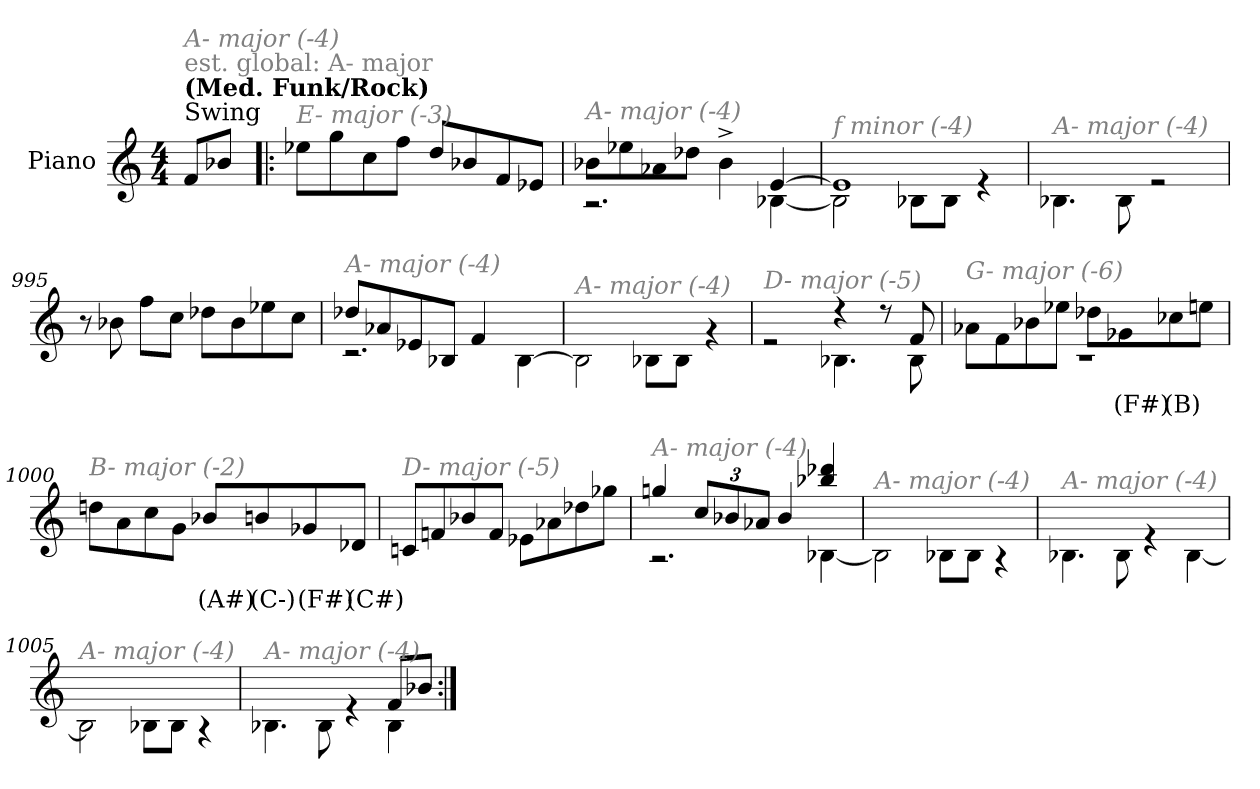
**kern	**text
*part1	*part1
*staff1	*staff1
*I"Piano	*
*I'Pno.	*
*clefG2	*
*k[]	*
*M4/4	*
=1	=1
!LO:TX:a:t=Swing	!
!LO:TX:a:B:t=(Med. Funk/Rock)	!
!LO:TX:a:color=#808080:t=est. global&colon; A- major	!
!LO:TX:i:color=#808080:t=A- major (-4)	!
8f/L	.
8b-X/J	.
=991!|:	=991!|:
!LO:TX:i:color=#808080:t=E- major (-3)	!
8ee-X\L	.
8gg\	.
8cc\	.
8ff\J	.
8dd/L	.
8b-X/	.
8f/	.
8e-X/J	.
=992	=992
*^	*
!LO:TX:i:color=#808080:t=A- major (-4)	!	!
8b-X\L	2.r	.
8ee-X\	.	.
8a-X\	.	.
8dd-X\J	.	.
4b-^>\	.	.
[4e/	[4B-X\	.
=993	=993	=993
!LO:TX:i:color=#808080:t=f minor (-4)	!	!
1e]	2B-\]	.
.	8B-X\L	.
.	8B-\J	.
.	4re	.
=994	=994	=994
!LO:TX:i:color=#808080:t=A- major (-4)	!	!
1ryy	4.B-X\	.
.	8B-\	.
.	2re	.
!!LO:LB:g=z	!!
=995	=995	=995
!LO:TX:i:color=#808080:t=A- major (-4)	!	!
*v	*v	*
8r	.
8b-X\	.
8ff\L	.
8cc\J	.
8dd-X\L	.
8b-\	.
8ee-X\	.
8cc\J	.
=996	=996
*^	*
!LO:TX:i:color=#808080:t=A- major (-4)	!	!
8dd-X/L	2.rc	.
8a-X/	.	.
8e-X/	.	.
8B-X/J	.	.
4f/	.	.
4ryy	[4B-\	.
=997	=997	=997
!LO:TX:i:color=#808080:t=A- major (-4)	!	!
1rgyy	2B-\]	.
.	8B-X\L	.
.	8B-\J	.
.	4rg	.
=998	=998	=998
!LO:TX:i:color=#808080:t=D- major (-5)	!	!
2ryy	2re	.
4r	4.B-X\	.
8r	.	.
8f/	8B-\	.
!!LO:LB:g=z	!!
=999	=999	=999
!LO:TX:i:color=#808080:t=G- major (-6)	!	!
8a-X\L	1r	.
8f\	.	.
8b-X\	.	.
8ee-X\J	.	.
8dd-X\L	.	.
8g-Xi\	.	(F#)
8cc-Xi\	.	(B)
8een\J	.	.
*v	*v	*
=1000	=1000
!LO:TX:i:color=#808080:t=B- major (-2)	!
8ddn\L	.
8a\	.
8cc\	.
8g\J	.
8b-Xi/L	(A#)
8bni/	(C-)
8g-Xi/	(F#)
8d-Xi/J	(C#)
!!LO:LB:g=z
=1001	=1001
!LO:TX:i:color=#808080:t=D- major (-5)	!
8cn/L	.
8fn/	.
8b-X/	.
8f/J	.
8e-X\L	.
8a-X\	.
8dd-X\	.
8gg-X\J	.
=1002	=1002
*^	*
!LO:TX:i:color=#808080:t=A- major (-4)	!	!
4ggn/	2.r	.
*Xbrackettup	*	*
12cc/L	.	.
12b-X/	.	.
12a-X/J	.	.
4b-/	.	.
4bb-X/ 4ddd-X/	[4B-X\	.
!!LO:LB:g=z	!!
=1003	=1003	=1003
!LO:TX:i:color=#808080:t=A- major (-4)	!	!
1ryy	2B-\]	.
.	8B-X\L	.
.	8B-\J	.
.	4r	.
=1004	=1004	=1004
!LO:TX:i:color=#808080:t=A- major (-4)	!	!
1ryy	4.B-X\	.
.	8B-\	.
.	4re	.
.	[4B-\	.
=1005	=1005	=1005
!LO:TX:i:color=#808080:t=A- major (-4)	!	!
1ryy	2B-\]	.
.	8B-X\L	.
.	8B-\J	.
.	4r	.
=1006	=1006	=1006
!LO:TX:i:color=#808080:t=A- major (-4)	!	!
2.ryy	4.B-X\	.
.	8B-\	.
.	4re	.
8f/L	4B-\	.
8b-X/J	.	.
*v	*v	*
=:|!	=:|!
*-	*-
